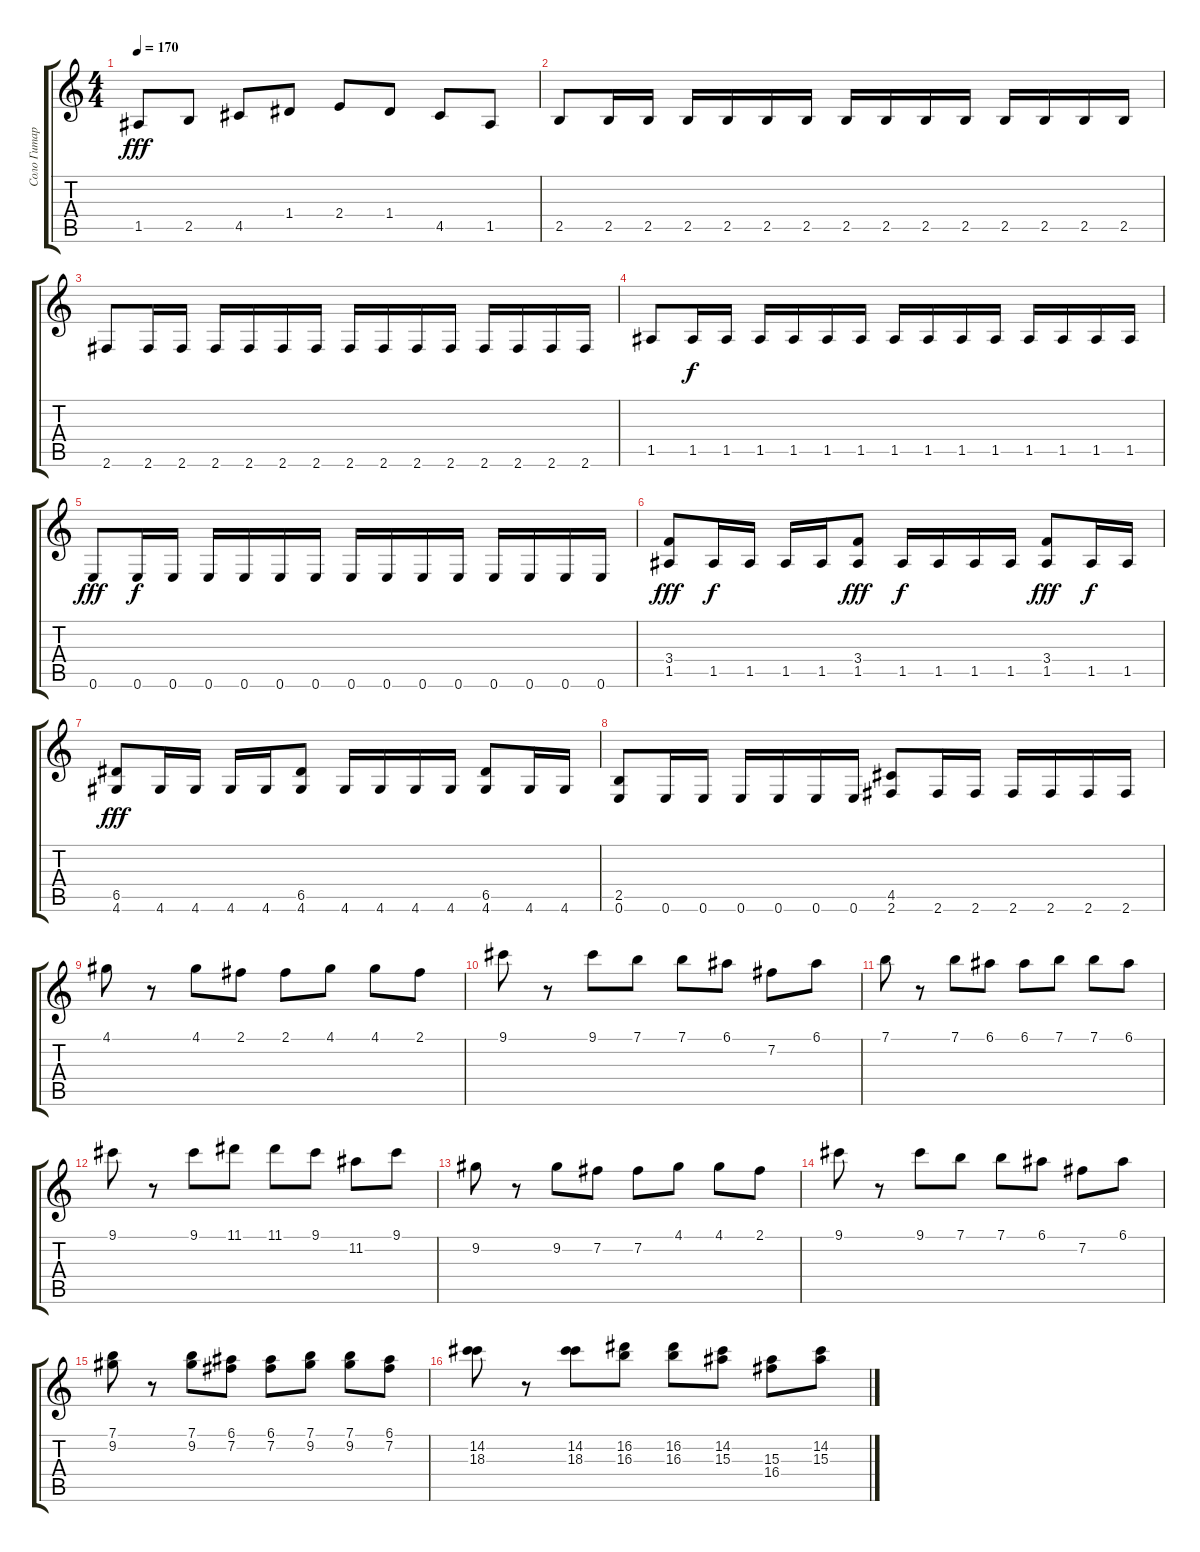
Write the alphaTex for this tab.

\track ("Соло Гитара" "Соло Гитар") {instrument overdrivenguitar}
\staff {score tabs}
\tuning (E4 B3 G3 D3 A2 E2) {hide}
\ts (4 4)
\tempo 170
\clef g2
\ks c
1.5.8{dy fff} 2.5.8 4.5.8 1.4.8 2.4.8 1.4.8 4.5.8 1.5.8 |
2.5.8 2.5.16 2.5.16 2.5.16 2.5.16 2.5.16 2.5.16 2.5.16 2.5.16 2.5.16 2.5.16 2.5.16 2.5.16 2.5.16 2.5.16 |
2.6.8 2.6.16 2.6.16 2.6.16 2.6.16 2.6.16 2.6.16 2.6.16 2.6.16 2.6.16 2.6.16 2.6.16 2.6.16 2.6.16 2.6.16 |
1.5.8 1.5.16{dy f} 1.5.16 1.5.16 1.5.16 1.5.16 1.5.16 1.5.16 1.5.16 1.5.16 1.5.16 1.5.16 1.5.16 1.5.16 1.5.16 |
0.6.8{dy fff} 0.6.16{dy f} 0.6.16 0.6.16 0.6.16 0.6.16 0.6.16 0.6.16 0.6.16 0.6.16 0.6.16 0.6.16 0.6.16 0.6.16 0.6.16 |
(3.4 1.5).8{dy fff} 1.5.16{dy f} 1.5.16 1.5.16 1.5.16 (3.4 1.5).8{dy fff} 1.5.16{dy f} 1.5.16 1.5.16 1.5.16 (3.4 1.5).8{dy fff} 1.5.16{dy f} 1.5.16 |
(6.5 4.6).8{dy fff} 4.6.16 4.6.16 4.6.16 4.6.16 (6.5 4.6).8 4.6.16 4.6.16 4.6.16 4.6.16 (6.5 4.6).8 4.6.16 4.6.16 |
(2.5 0.6).8 0.6.16 0.6.16 0.6.16 0.6.16 0.6.16 0.6.16 (4.5 2.6).8 2.6.16 2.6.16 2.6.16 2.6.16 2.6.16 2.6.16 |
4.1.8 r.8 4.1.8 2.1.8 2.1.8 4.1.8 4.1.8 2.1.8 |
9.1.8 r.8 9.1.8 7.1.8 7.1.8 6.1.8 7.2.8 6.1.8 |
7.1.8 r.8 7.1.8 6.1.8 6.1.8 7.1.8 7.1.8 6.1.8 |
9.1.8 r.8 9.1.8 11.1.8 11.1.8 9.1.8 11.2.8 9.1.8 |
9.2.8 r.8 9.2.8 7.2.8 7.2.8 4.1.8 4.1.8 2.1.8 |
9.1.8 r.8 9.1.8 7.1.8 7.1.8 6.1.8 7.2.8 6.1.8 |
(7.1 9.2).8 r.8 (7.1 9.2).8 (6.1 7.2).8 (6.1 7.2).8 (7.1 9.2).8 (7.1 9.2).8 (6.1 7.2).8 |
(14.2 18.3).8 r.8 (14.2 18.3).8 (16.2 16.3).8 (16.2 16.3).8 (14.2 15.3).8 (15.3 16.4).8 (14.2 15.3).8
